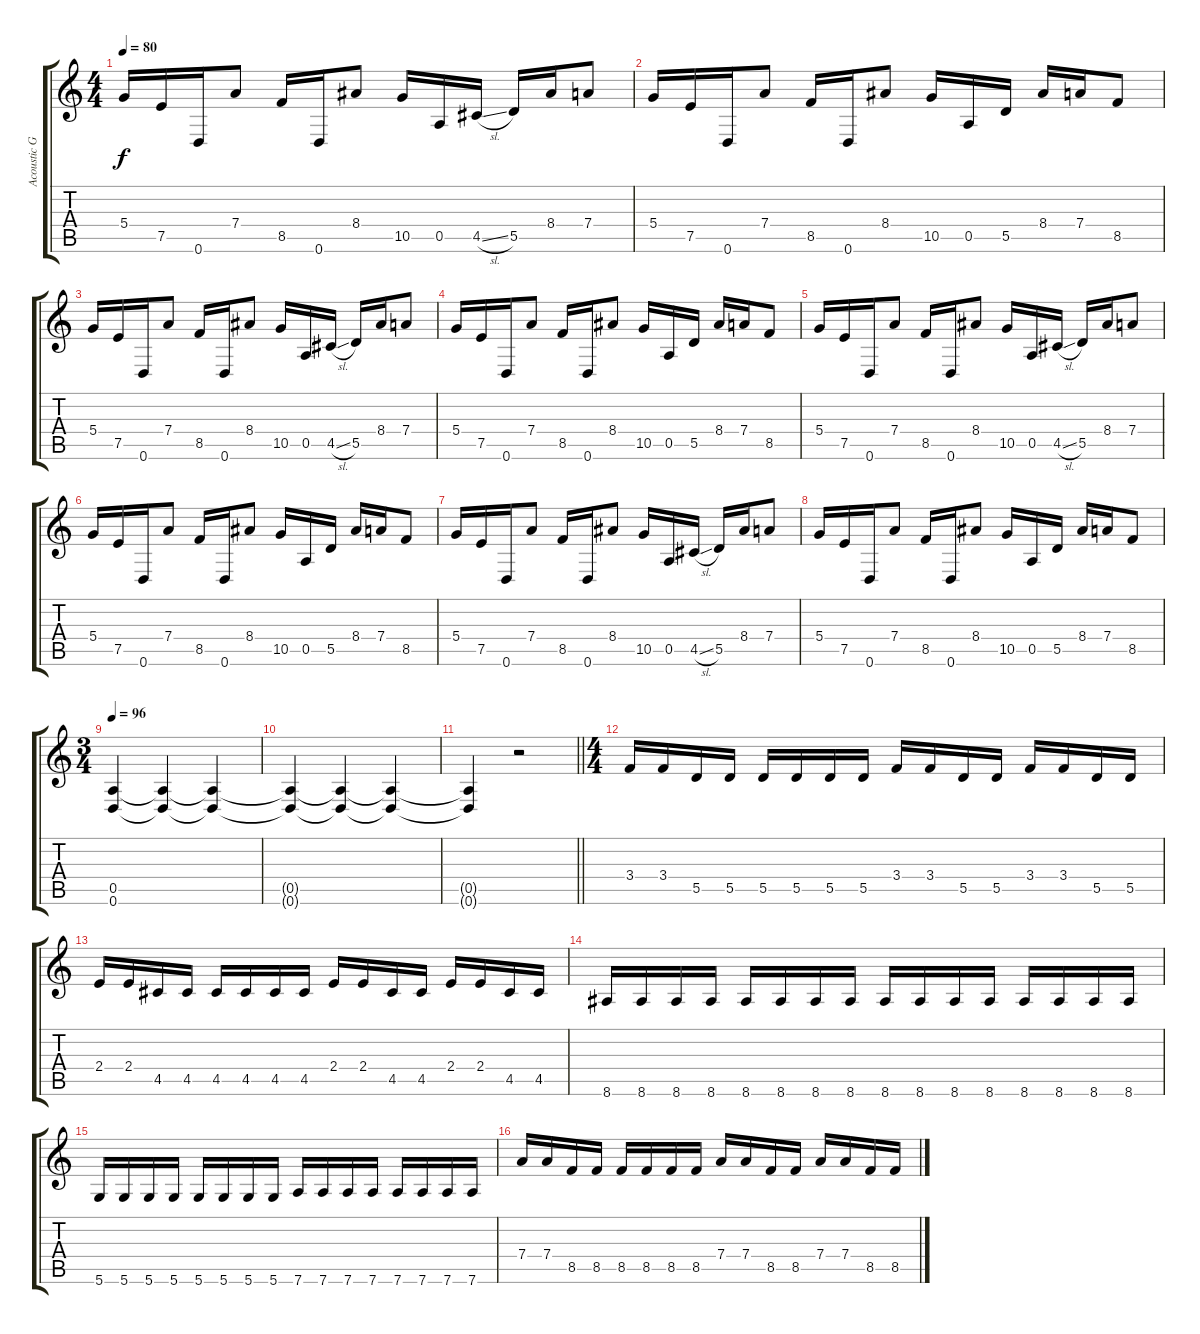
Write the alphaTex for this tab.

\track ("Acoustic Guitar 2" "Acoustic G") {instrument acousticguitarsteel}
\staff {score tabs}
\tuning (E4 B3 G3 D3 A2 D2) {hide}
\ts (4 4)
\tempo 80
\clef g2
\ks c
5.4.16{dy f} 7.5.16 0.6.16 7.4.8 8.5.16 0.6.16 8.4.8 10.5.16 0.5.16 4.5{sl}.16 5.5.16 8.4.16 7.4.8 |
5.4.16 7.5.16 0.6.16 7.4.8 8.5.16 0.6.16 8.4.8 10.5.16 0.5.16 5.5.16 8.4.16 7.4.16 8.5.8 |
5.4.16 7.5.16 0.6.16 7.4.8 8.5.16 0.6.16 8.4.8 10.5.16 0.5.16 4.5{sl}.16 5.5.16 8.4.16 7.4.8 |
5.4.16 7.5.16 0.6.16 7.4.8 8.5.16 0.6.16 8.4.8 10.5.16 0.5.16 5.5.16 8.4.16 7.4.16 8.5.8 |
5.4.16 7.5.16 0.6.16 7.4.8 8.5.16 0.6.16 8.4.8 10.5.16 0.5.16 4.5{sl}.16 5.5.16 8.4.16 7.4.8 |
5.4.16 7.5.16 0.6.16 7.4.8 8.5.16 0.6.16 8.4.8 10.5.16 0.5.16 5.5.16 8.4.16 7.4.16 8.5.8 |
5.4.16 7.5.16 0.6.16 7.4.8 8.5.16 0.6.16 8.4.8 10.5.16 0.5.16 4.5{sl}.16 5.5.16 8.4.16 7.4.8 |
5.4.16 7.5.16 0.6.16 7.4.8 8.5.16 0.6.16 8.4.8 10.5.16 0.5.16 5.5.16 8.4.16 7.4.16 8.5.8 |
\ts (3 4)
\tempo 96
(0.5 0.6).4 (0.5{t} 0.6{t}).4 (0.5{t} 0.6{t}).4 |
(0.5{t} 0.6{t}).4 (0.5{t} 0.6{t}).4 (0.5{t} 0.6{t}).4 |
\barLineRight lightlight
(0.5{t} 0.6{t}).4 r.2 |
\ts (4 4)
3.4.16 3.4.16 5.5.16 5.5.16 5.5.16 5.5.16 5.5.16 5.5.16 3.4.16 3.4.16 5.5.16 5.5.16 3.4.16 3.4.16 5.5.16 5.5.16 |
2.4.16 2.4.16 4.5.16 4.5.16 4.5.16 4.5.16 4.5.16 4.5.16 2.4.16 2.4.16 4.5.16 4.5.16 2.4.16 2.4.16 4.5.16 4.5.16 |
8.6.16 8.6.16 8.6.16 8.6.16 8.6.16 8.6.16 8.6.16 8.6.16 8.6.16 8.6.16 8.6.16 8.6.16 8.6.16 8.6.16 8.6.16 8.6.16 |
5.6.16 5.6.16 5.6.16 5.6.16 5.6.16 5.6.16 5.6.16 5.6.16 7.6.16 7.6.16 7.6.16 7.6.16 7.6.16 7.6.16 7.6.16 7.6.16 |
7.4.16 7.4.16 8.5.16 8.5.16 8.5.16 8.5.16 8.5.16 8.5.16 7.4.16 7.4.16 8.5.16 8.5.16 7.4.16 7.4.16 8.5.16 8.5.16
